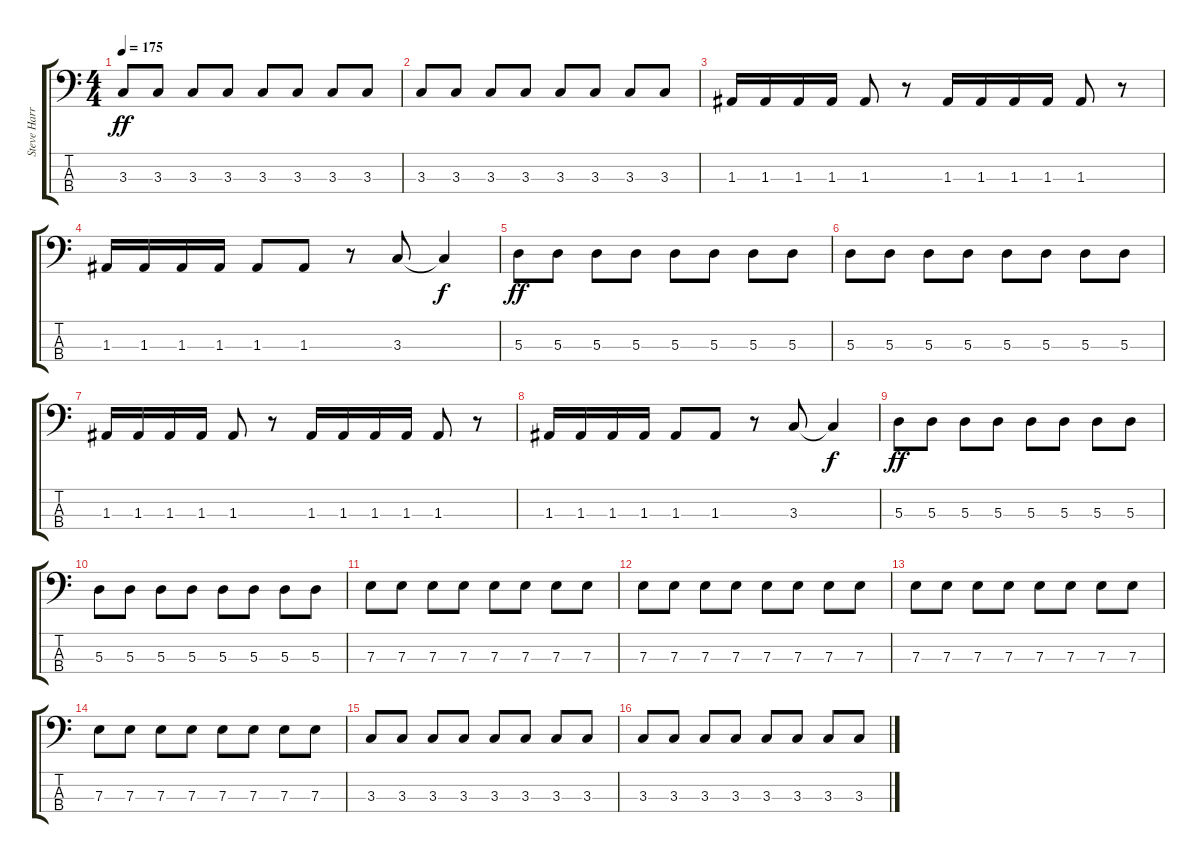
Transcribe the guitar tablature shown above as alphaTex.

\track ("Steve Harris" "Steve Harr") {instrument electricbassfinger}
\staff {score tabs}
\tuning (G2 D2 A1 E1) {hide}
\ts (4 4)
\tempo 175
\clef f4
\ks c
3.3.8{dy ff} 3.3.8 3.3.8 3.3.8 3.3.8 3.3.8 3.3.8 3.3.8 |
3.3.8 3.3.8 3.3.8 3.3.8 3.3.8 3.3.8 3.3.8 3.3.8 |
1.3.16 1.3.16 1.3.16 1.3.16 1.3.8 r.8 1.3.16 1.3.16 1.3.16 1.3.16 1.3.8 r.8 |
1.3.16 1.3.16 1.3.16 1.3.16 1.3.8 1.3.8 r.8 3.3.8 3.3{t}.4{dy f} |
5.3.8{dy ff} 5.3.8 5.3.8 5.3.8 5.3.8 5.3.8 5.3.8 5.3.8 |
5.3.8 5.3.8 5.3.8 5.3.8 5.3.8 5.3.8 5.3.8 5.3.8 |
1.3.16 1.3.16 1.3.16 1.3.16 1.3.8 r.8 1.3.16 1.3.16 1.3.16 1.3.16 1.3.8 r.8 |
1.3.16 1.3.16 1.3.16 1.3.16 1.3.8 1.3.8 r.8 3.3.8 3.3{t}.4{dy f} |
5.3.8{dy ff} 5.3.8 5.3.8 5.3.8 5.3.8 5.3.8 5.3.8 5.3.8 |
5.3.8 5.3.8 5.3.8 5.3.8 5.3.8 5.3.8 5.3.8 5.3.8 |
7.3.8 7.3.8 7.3.8 7.3.8 7.3.8 7.3.8 7.3.8 7.3.8 |
7.3.8 7.3.8 7.3.8 7.3.8 7.3.8 7.3.8 7.3.8 7.3.8 |
7.3.8 7.3.8 7.3.8 7.3.8 7.3.8 7.3.8 7.3.8 7.3.8 |
7.3.8 7.3.8 7.3.8 7.3.8 7.3.8 7.3.8 7.3.8 7.3.8 |
3.3.8 3.3.8 3.3.8 3.3.8 3.3.8 3.3.8 3.3.8 3.3.8 |
3.3.8 3.3.8 3.3.8 3.3.8 3.3.8 3.3.8 3.3.8 3.3.8
